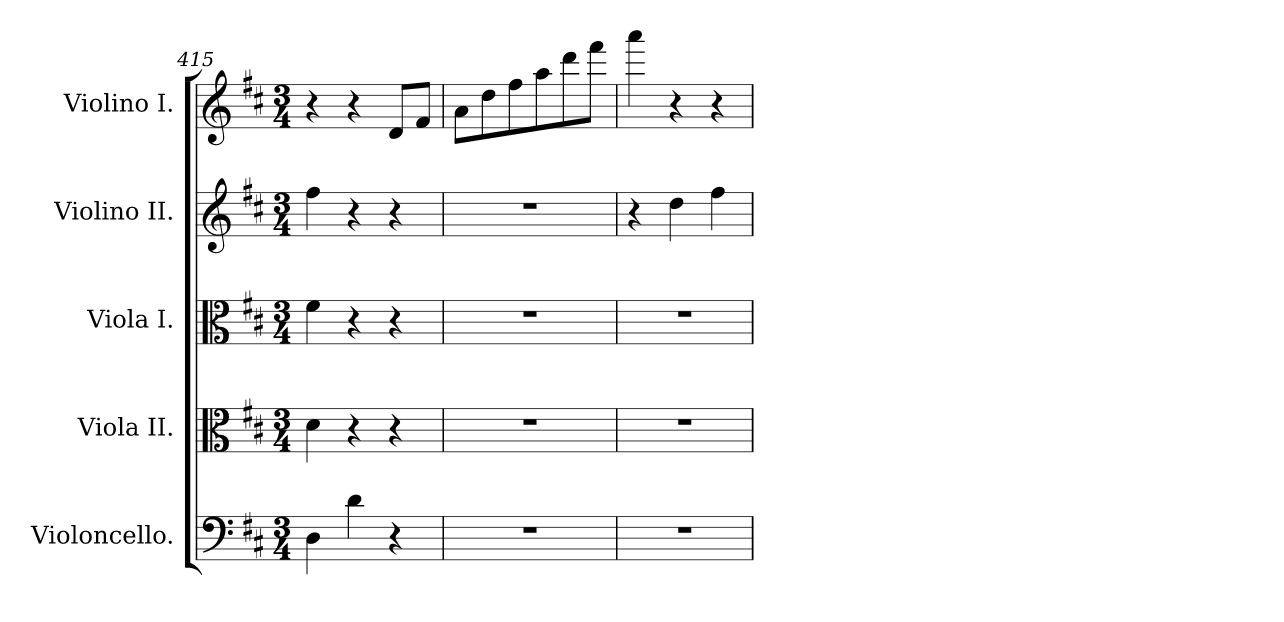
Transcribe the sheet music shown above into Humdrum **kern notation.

**kern	**kern	**kern	**kern	**kern
*part5	*part4	*part3	*part2	*part1
*staff5	*staff4	*staff3	*staff2	*staff1
*I"Violoncello.	*I"Viola II.	*I"Viola I.	*I"Violino II.	*I"Violino I.
*I'Vc	*I'Vla	*I'Vla	*I'Vln	*I'Vln
*clefF4	*clefC3	*clefC3	*clefG2	*clefG2
*k[f#c#]	*k[f#c#]	*k[f#c#]	*k[f#c#]	*k[f#c#]
*M3/4	*M3/4	*M3/4	*M3/4	*M3/4
=415	=415	=415	=415	=415
4D\	4d\	4f#\	4ff#\	4r
4d\	4r	4r	4r	4r
4r	4r	4r	4r	8d/L
.	.	.	.	8f#/J
=416	=416	=416	=416	=416
2.r	2.r	2.r	2.r	8a\L
.	.	.	.	8dd\
.	.	.	.	8ff#\
.	.	.	.	8aa\
.	.	.	.	8ddd\
.	.	.	.	8fff#\J
=417	=417	=417	=417	=417
2.r	2.r	2.r	4r	4aaa\
.	.	.	4dd\	4r
.	.	.	4ff#\	4r
=	=	=	=	=
*-	*-	*-	*-	*-
